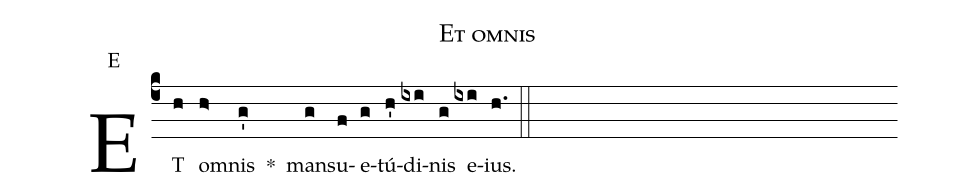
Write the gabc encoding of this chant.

name: Et omnis;
office-part: vesperae, 1. ant.;
mode: E;
annotation: E;
%%
(c4)
ET(h) o(h>)mnis(g') *() ma(g)nsu(f)e(g)tú(h')di(ixi)nis(g) e(ixi)ius.(h.) (::)
